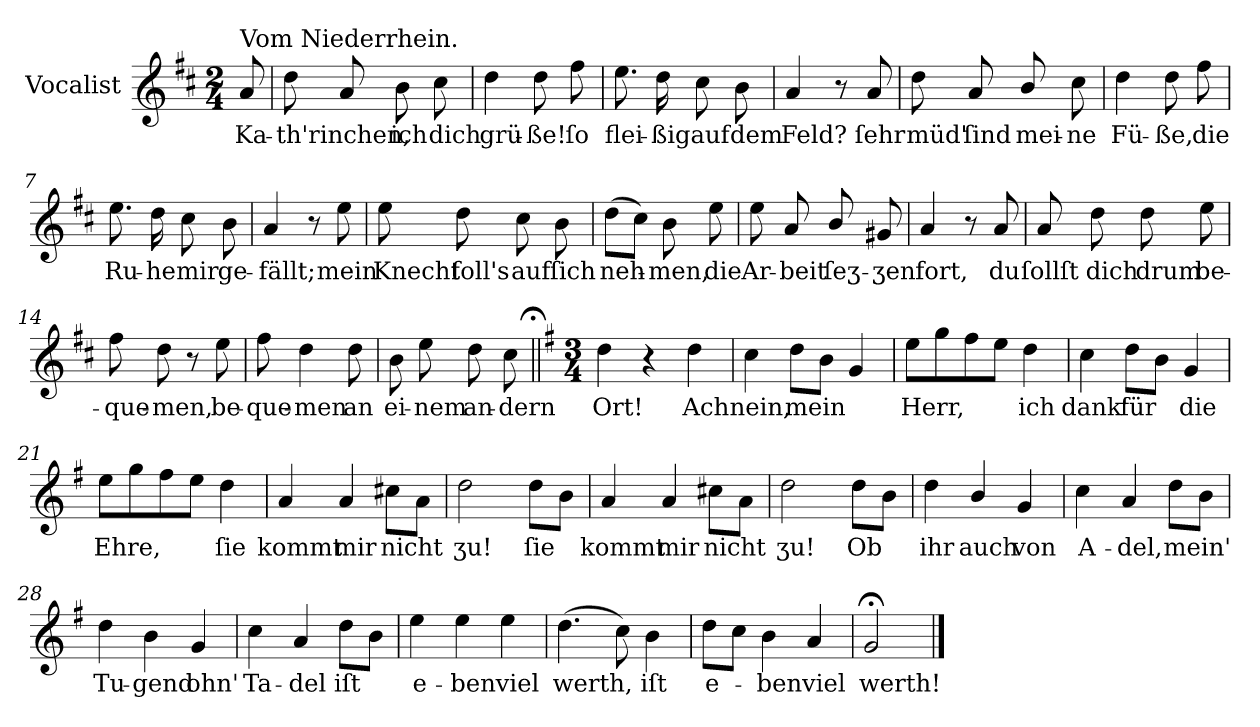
**kern	**text
*part1	*part1
*staff1	*staff1
*I"Vocalist	*
*k[f#c#]	*
*D:	*
*M2/4	*
=	=
!LO:TX:a:t=Vom Niederrhein.	!
8a	Ka-
=1	=1
8dd	-th'rinchen,
8a	.
8b	ich
8cc#	dich
=2	=2
4dd	grü-
8dd	-ße!
8ff#	ſo
=3	=3
8.ee	flei-
16dd	-ßig
8cc#	auf
8b	dem
=4	=4
4a	Feld?
8r	.
8a	ſehr
=5	=5
8dd	müd'
8a	ſind
8b/	mei-
8cc#	-ne
=6	=6
4dd	Fü-
8dd	-ße,
8ff#	die
=7	=7
8.ee	Ru-
16dd	-he
8cc#	mir
8b	ge-
=8	=8
4a	-fällt;
8r	.
8ee	mein
=9	=9
8ee	Knecht
8dd	ſoll's
8cc#	auf
8b	ſich
=10	=10
(8ddL	neh-
8cc#J)	.
8b	-men,
8ee	die
=11	=11
8ee	Ar-
8a	-beit
8b/	ſeʒ-
8g#X	-ʒen
=12	=12
4a	fort,
8r	.
8a	du
=13	=13
8a	ſollſt
8dd	dich
8dd	drum
8ee	be-
=14	=14
8ff#	-que-
8dd	-men,
8r	.
8ee	be-
=15	=15
8ff#	-que-
4dd	-men
8dd	an
=16	=16
8b	ei-
8ee	-nem
8dd	an-
8cc#	-dern
=17||;	=17||;
*k[f#]	*
*M3/4	*
4dd	Ort!
4r	.
4dd	Ach
=18	=18
4cc	nein,
8ddL	mein
8bJ	.
4g	.
=19	=19
8eeL	Herr,
8gg	.
8ff#	.
8eeJ	.
4dd	ich
=20	=20
4cc	dank'
8ddL	für
8bJ	.
4g	die
=21	=21
8eeL	Ehre,
8gg	.
8ff#	.
8eeJ	.
4dd	ſie
=22	=22
4a	kommt
4a	mir
8cc#XL	nicht
8aJ	.
=23	=23
2dd	ʒu!
8ddL	ſie
8bJ	.
=24	=24
4a	kommt
4a	mir
8cc#XL	nicht
8aJ	.
=25	=25
2dd	ʒu!
8ddL	Ob
8bJ	.
=26	=26
4dd	ihr
4b/	auch
4g	von
=27	=27
4cc	A-
4a	-del,
8ddL	mein'
8bJ	.
=28	=28
4dd	Tu-
4b	-gend
4g	ohn'
=29	=29
4cc	Ta-
4a	-del
8ddL	iſt
8bJ	.
=30	=30
4ee	e-
4ee	-ben
4ee	viel
=31	=31
(4.dd	werth,
8cc)	.
4b	iſt
=32	=32
8ddL	e-
8ccJ	.
4b	-ben
4a	viel
=33	=33
2g;<	werth!
==	==
*-	*-
